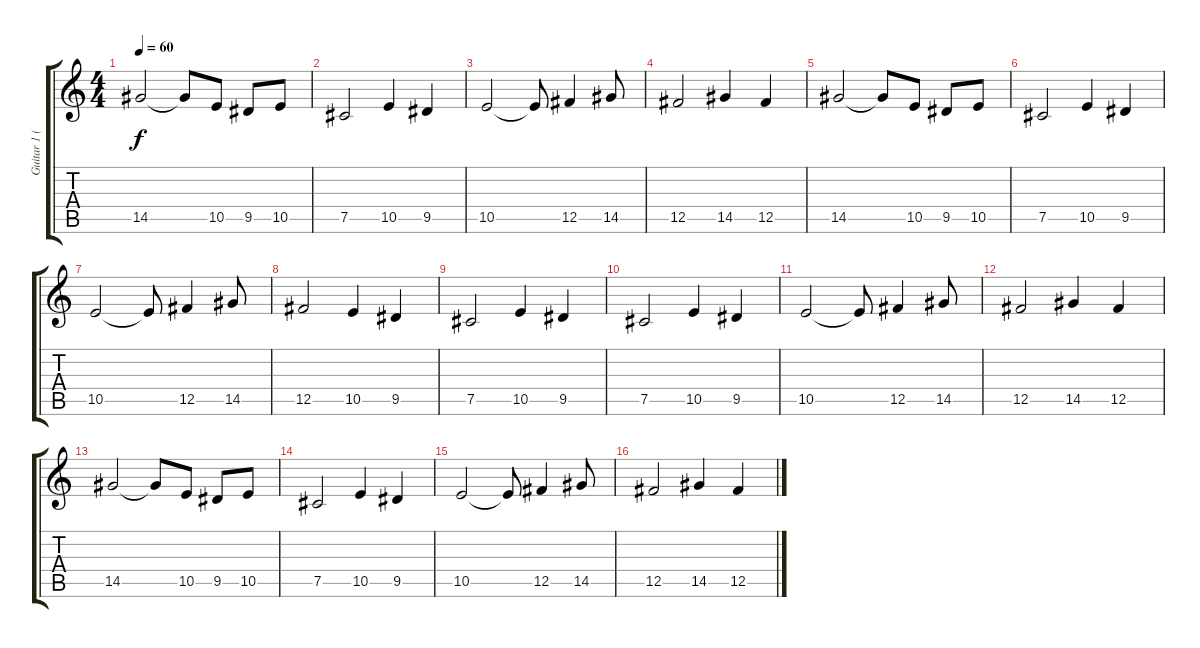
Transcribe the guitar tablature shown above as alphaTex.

\track ("Guitar 1 (Distortion)" "Guitar 1 (") {instrument distortionguitar}
\staff {score tabs}
\tuning (Db4 Ab3 E3 B2 Gb2 Db2) {hide}
\ts (4 4)
\tempo 60
\clef g2
\ks c
14.5.2{dy f} 14.5{t}.8 10.5.8 9.5.8 10.5.8 |
7.5.2 10.5.4 9.5.4 |
10.5.2 10.5{t}.8 12.5.4 14.5.8 |
12.5.2 14.5.4 12.5.4 |
14.5.2 14.5{t}.8 10.5.8 9.5.8 10.5.8 |
7.5.2 10.5.4 9.5.4 |
10.5.2 10.5{t}.8 12.5.4 14.5.8 |
12.5.2 10.5.4 9.5.4 |
7.5.2 10.5.4 9.5.4 |
7.5.2 10.5.4 9.5.4 |
10.5.2 10.5{t}.8 12.5.4 14.5.8 |
12.5.2 14.5.4 12.5.4 |
14.5.2 14.5{t}.8 10.5.8 9.5.8 10.5.8 |
7.5.2 10.5.4 9.5.4 |
10.5.2 10.5{t}.8 12.5.4 14.5.8 |
12.5.2 14.5.4 12.5.4
